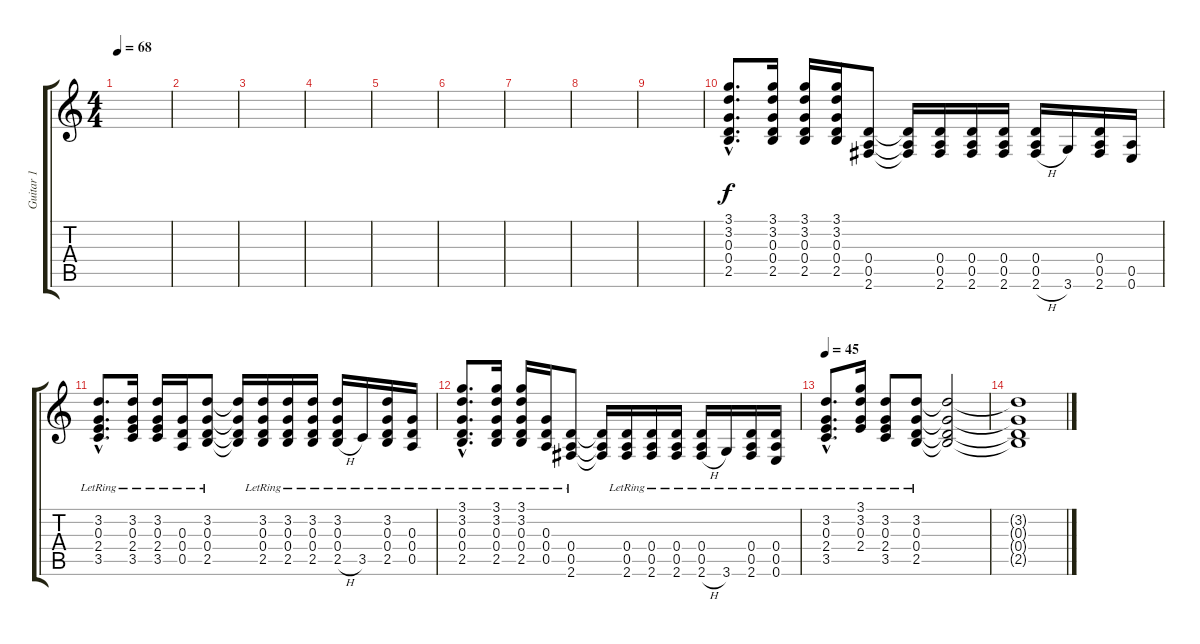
\track ("Guitar 1" "Guitar 1") {instrument acousticguitarnylon}
\staff {score tabs}
\tuning (E4 B3 G3 D3 A2 E2) {hide}
\ts (4 4)
\tempo 68
\clef g2
\ks c
|
|
|
|
|
|
|
|
|
(3.1{hac} 3.2{hac} 0.3{hac} 0.4{hac} 2.5{hac}).8{d} (3.1 3.2 0.3 0.4 2.5).16 (3.1 3.2 0.3 0.4 2.5).16 (3.1 3.2 0.3 0.4 2.5).16 (0.4 0.5 2.6).8 (0.4{t} 0.5{t} 2.6{t}).16 (0.4 0.5 2.6).16 (0.4 0.5 2.6).16 (0.4 0.5 2.6).16 (0.4 0.5 2.6{h}).16 3.6.16 (0.4 0.5 2.6).16 (0.5 0.6).16 |
(3.2{hac lr} 0.3{hac lr} 2.4{hac lr} 3.5{hac lr}).8{d} (3.2{lr} 0.3{lr} 2.4{lr} 3.5{lr}).16 (3.2{lr} 0.3{lr} 2.4{lr} 3.5{lr}).16 (0.3{lr} 0.4{lr} 0.5{lr}).16 (3.2{lr} 0.3{lr} 0.4{lr} 2.5{lr}).8 (3.2{t} 0.3{t} 0.4{t} 2.5{t}).16 (3.2{lr} 0.3{lr} 0.4{lr} 2.5{lr}).16 (3.2{lr} 0.3{lr} 0.4{lr} 2.5{lr}).16 (3.2{lr} 0.3{lr} 0.4{lr} 2.5{lr}).16 (3.2{lr} 0.3{lr} 0.4{lr} 2.5{h}).16 3.5{lr}.16 (3.2{lr} 0.3{lr} 0.4{lr} 2.5{lr}).16 (0.3{lr} 0.4{lr} 0.5{lr}).16 |
(3.1{hac lr} 3.2{hac lr} 0.3{hac lr} 0.4{hac lr} 2.5{hac lr}).8{d} (3.1{lr} 3.2{lr} 0.3{lr} 0.4{lr} 2.5{lr}).16 (3.1{lr} 3.2{lr} 0.3{lr} 0.4{lr} 2.5{lr}).16 (0.3{lr} 0.4{lr} 0.5{lr}).16 (0.4{lr} 0.5{lr} 2.6{lr}).8 (0.4{t} 0.5{t} 2.6{t}).16 (0.4{lr} 0.5{lr} 2.6{lr}).16 (0.4{lr} 0.5{lr} 2.6{lr}).16 (0.4{lr} 0.5{lr} 2.6{lr}).16 (0.4{lr} 0.5{lr} 2.6{h}).16 3.6{lr}.16 (0.4{lr} 0.5{lr} 2.6{lr}).16 (0.4{lr} 0.5{lr} 0.6{lr}).16 |
\tempo 45
(3.2{hac lr} 0.3{hac lr} 2.4{hac lr} 3.5{hac lr}).8{d} (3.1{lr} 3.2{lr} 0.3{lr} 2.4{lr}).16 (3.2{lr} 0.3{lr} 2.4{lr} 3.5{lr}).8 (3.2{lr} 0.3{lr} 0.4{lr} 2.5{lr}).8 (3.2{t} 0.3{t} 0.4{t} 2.5{t}).2 |
(3.2{t} 0.3{t} 0.4{t} 2.5{t}).1
